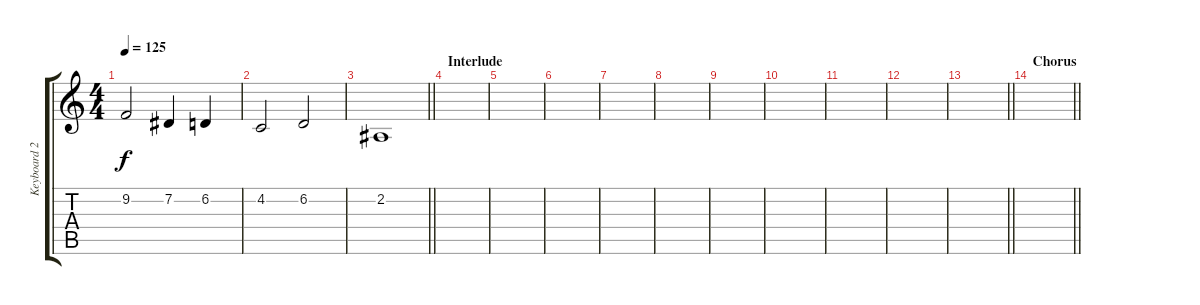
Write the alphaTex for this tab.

\track ("Keyboard 2" "Keyboard 2") {instrument fx7echoes}
\staff {score tabs}
\tuning (Db4 Ab3 E3 B2 Gb2 B1) {hide}
\ts (4 4)
\tempo 125
\clef g2
\ks c
9.2.2{dy f} 7.2.4 6.2.4 |
4.2.2 6.2.2 |
\barLineRight lightlight
2.2.1 |
\section ("" "Interlude")
|
|
|
|
|
|
|
|
|
\barLineRight lightlight
|
\section ("" "Chorus")
\barLineRight lightlight
